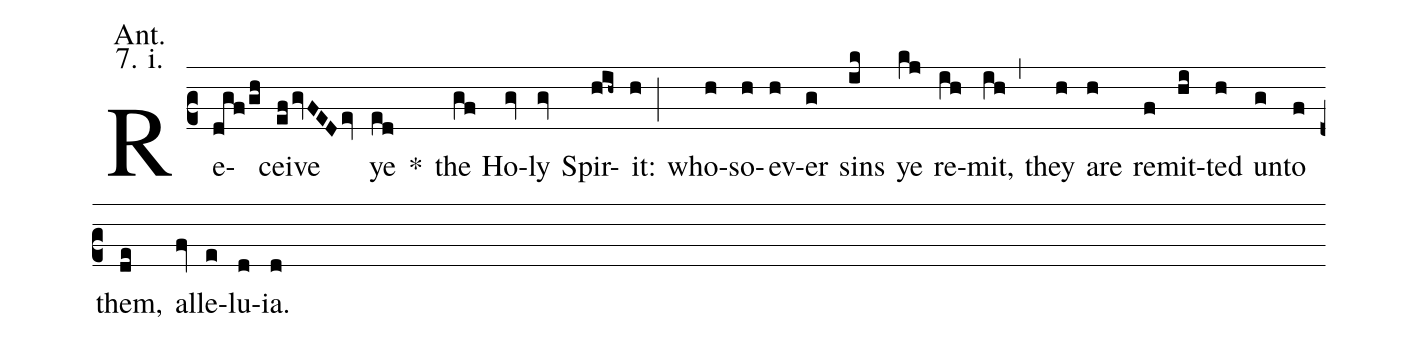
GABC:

annotation: Ant.;
annotation: 7. i.;
%%
(c2) Re(dgf/gh)ceive(efgvFEDev) ye(ed) <sp>*</sp>() the(gf) Ho(gv)ly(gv) Spir(hih~)it:(h;) who(h)so(h)ev(h)er(g) sins(ik) ye(kj) re(ih)mit,(ih,) they(h) are(h) re(f)mit(hi)ted(h) un(g)to(f) them,(de) al(fv)le(e)lu(d)ia.(d)
